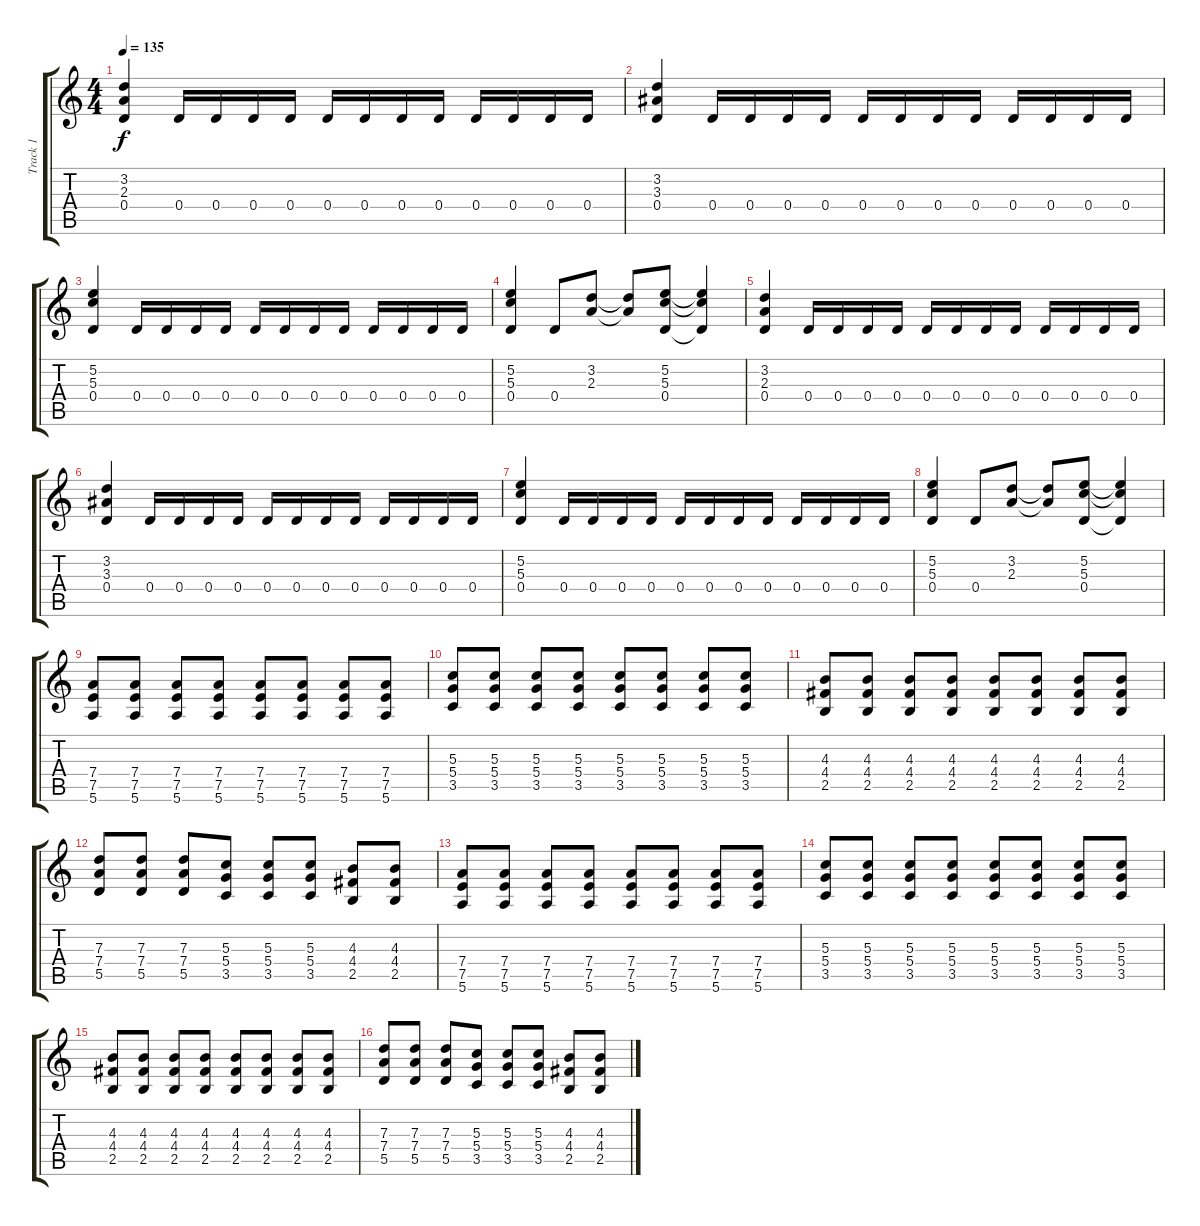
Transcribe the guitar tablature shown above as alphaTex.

\track ("Track 1" "Track 1") {instrument overdrivenguitar}
\staff {score tabs}
\tuning (E4 B3 G3 D3 A2 E2) {hide}
\ts (4 4)
\tempo 135
\clef g2
\ks c
(3.2 2.3 0.4).4{dy f} 0.4.16 0.4.16 0.4.16 0.4.16 0.4.16 0.4.16 0.4.16 0.4.16 0.4.16 0.4.16 0.4.16 0.4.16 |
(3.2 3.3 0.4).4 0.4.16 0.4.16 0.4.16 0.4.16 0.4.16 0.4.16 0.4.16 0.4.16 0.4.16 0.4.16 0.4.16 0.4.16 |
(5.2 5.3 0.4).4 0.4.16 0.4.16 0.4.16 0.4.16 0.4.16 0.4.16 0.4.16 0.4.16 0.4.16 0.4.16 0.4.16 0.4.16 |
(5.2 5.3 0.4).4 0.4.8 (3.2 2.3).8 (3.2{t} 2.3{t}).8 (5.2 5.3 0.4).8 (5.2{t} 5.3{t} 0.4{t}).4 |
(3.2 2.3 0.4).4 0.4.16 0.4.16 0.4.16 0.4.16 0.4.16 0.4.16 0.4.16 0.4.16 0.4.16 0.4.16 0.4.16 0.4.16 |
(3.2 3.3 0.4).4 0.4.16 0.4.16 0.4.16 0.4.16 0.4.16 0.4.16 0.4.16 0.4.16 0.4.16 0.4.16 0.4.16 0.4.16 |
(5.2 5.3 0.4).4 0.4.16 0.4.16 0.4.16 0.4.16 0.4.16 0.4.16 0.4.16 0.4.16 0.4.16 0.4.16 0.4.16 0.4.16 |
(5.2 5.3 0.4).4 0.4.8 (3.2 2.3).8 (3.2{t} 2.3{t}).8 (5.2 5.3 0.4).8 (5.2{t} 5.3{t} 0.4{t}).4 |
(7.4 7.5 5.6).8 (7.4 7.5 5.6).8 (7.4 7.5 5.6).8 (7.4 7.5 5.6).8 (7.4 7.5 5.6).8 (7.4 7.5 5.6).8 (7.4 7.5 5.6).8 (7.4 7.5 5.6).8 |
(5.3 5.4 3.5).8 (5.3 5.4 3.5).8 (5.3 5.4 3.5).8 (5.3 5.4 3.5).8 (5.3 5.4 3.5).8 (5.3 5.4 3.5).8 (5.3 5.4 3.5).8 (5.3 5.4 3.5).8 |
(4.3 4.4 2.5).8 (4.3 4.4 2.5).8 (4.3 4.4 2.5).8 (4.3 4.4 2.5).8 (4.3 4.4 2.5).8 (4.3 4.4 2.5).8 (4.3 4.4 2.5).8 (4.3 4.4 2.5).8 |
(7.3 7.4 5.5).8 (7.3 7.4 5.5).8 (7.3 7.4 5.5).8 (5.3 5.4 3.5).8 (5.3 5.4 3.5).8 (5.3 5.4 3.5).8 (4.3 4.4 2.5).8 (4.3 4.4 2.5).8 |
(7.4 7.5 5.6).8 (7.4 7.5 5.6).8 (7.4 7.5 5.6).8 (7.4 7.5 5.6).8 (7.4 7.5 5.6).8 (7.4 7.5 5.6).8 (7.4 7.5 5.6).8 (7.4 7.5 5.6).8 |
(5.3 5.4 3.5).8 (5.3 5.4 3.5).8 (5.3 5.4 3.5).8 (5.3 5.4 3.5).8 (5.3 5.4 3.5).8 (5.3 5.4 3.5).8 (5.3 5.4 3.5).8 (5.3 5.4 3.5).8 |
(4.3 4.4 2.5).8 (4.3 4.4 2.5).8 (4.3 4.4 2.5).8 (4.3 4.4 2.5).8 (4.3 4.4 2.5).8 (4.3 4.4 2.5).8 (4.3 4.4 2.5).8 (4.3 4.4 2.5).8 |
(7.3 7.4 5.5).8 (7.3 7.4 5.5).8 (7.3 7.4 5.5).8 (5.3 5.4 3.5).8 (5.3 5.4 3.5).8 (5.3 5.4 3.5).8 (4.3 4.4 2.5).8 (4.3 4.4 2.5).8
